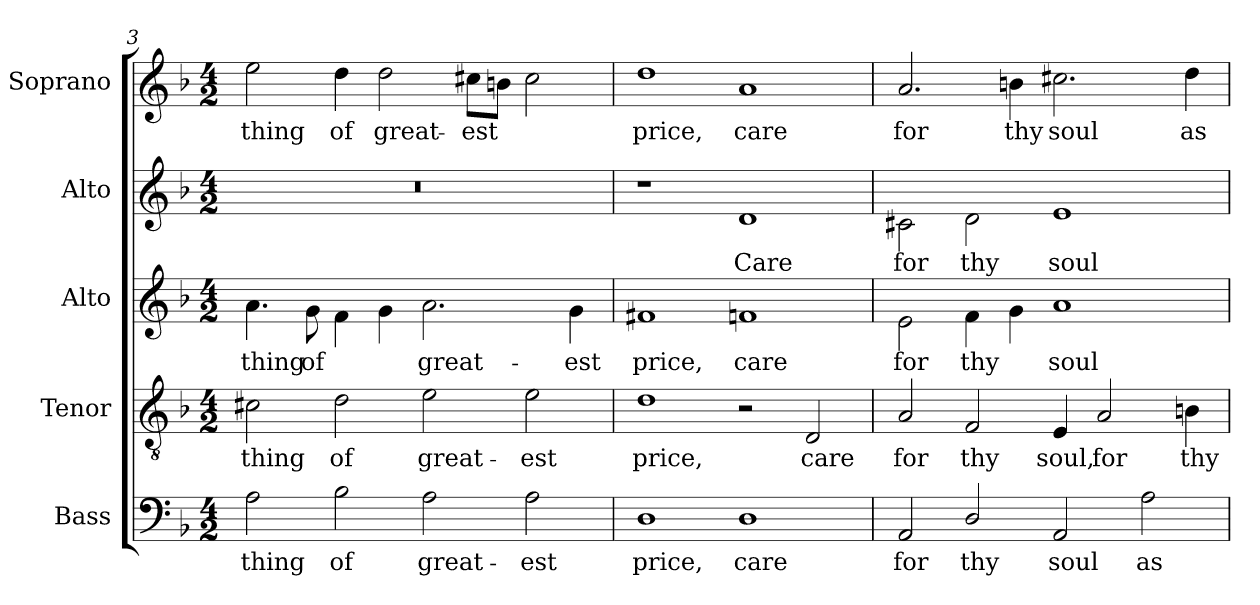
**kern	**text	**kern	**text	**kern	**text	**kern	**text	**kern	**text
*part5	*part5	*part4	*part4	*part3	*part3	*part2	*part2	*part1	*part1
*staff5	*staff5	*staff4	*staff4	*staff3	*staff3	*staff2	*staff2	*staff1	*staff1
*I"Bass	*	*I"Tenor	*	*I"Alto	*	*I"Alto	*	*I"Soprano	*
*I'B.	*	*I'T.	*	*	*	*	*	*I'S.	*
*clefF4	*	*clefGv2	*	*clefG2	*	*clefG2	*	*clefG2	*
*	*	*ITrd7c12	*	*	*	*	*	*	*
*k[b-]	*	*k[b-]	*	*k[b-]	*	*k[b-]	*	*k[b-]	*
*F:	*	*F:	*	*F:	*	*F:	*	*F:	*
*M4/2	*	*M4/2	*	*M4/2	*	*M4/2	*	*M4/2	*
=3	=3	=3	=3	=3	=3	=3	=3	=3	=3
!	!LO:LY:b:color=#000000	!	!	!	!	!	!	!	!
!	!	!	!LO:LY:b:color=#000000	!	!	!	!	!	!
!	!	!	!	!	!LO:LY:b:color=#000000	!LO:N:vis=1	!	!	!
!	!	!	!	!	!	!	!	!	!LO:LY:b:color=#000000
2Ai\	thing	2C#Xi\	thing	4.ai\	thing	0r	.	2eei\	thing
!	!	!	!	!	!LO:LY:b:color=#000000	!	!	!	!
.	.	.	.	8gi\	of	.	.	.	.
!	!LO:LY:b:color=#000000	!	!	!	!	!	!	!	!
!	!	!	!LO:LY:b:color=#000000	!	!	!	!	!	!
!	!	!	!	!	!	!	!	!	!LO:LY:b:color=#000000
2B-i\	of	2Di\	of	4fi\	.	.	.	4ddi\	of
!	!	!	!	!	!	!	!	!	!LO:LY:b:color=#000000
.	.	.	.	4gi\	.	.	.	2ddi\	great-
!	!LO:LY:b:color=#000000	!	!	!	!	!	!	!	!
!	!	!	!LO:LY:b:color=#000000	!	!	!	!	!	!
!	!	!	!	!	!LO:LY:b:color=#000000	!	!	!	!
2Ai\	great-	2Ei\	great-	2.ai\	great-	.	.	.	.
!	!	!	!	!	!	!	!	!	!LO:LY:b:color=#000000
.	.	.	.	.	.	.	.	8cc#Xi\L	-est
.	.	.	.	.	.	.	.	8bni\J	.
!	!LO:LY:b:color=#000000	!	!	!	!	!	!	!	!
!	!	!	!LO:LY:b:color=#000000	!	!	!	!	!	!
2Ai\	-est	2Ei\	-est	.	.	.	.	2cc#i\	.
!	!	!	!	!	!LO:LY:b:color=#000000	!	!	!	!
.	.	.	.	4gi\	-est	.	.	.	.
=4	=4	=4	=4	=4	=4	=4	=4	=4	=4
!	!LO:LY:b:color=#000000	!	!	!	!	!	!	!	!
!	!	!	!LO:LY:b:color=#000000	!	!	!	!	!	!
!	!	!	!	!	!LO:LY:b:color=#000000	!	!	!	!
!	!	!	!	!	!	!	!	!	!LO:LY:b:color=#000000
1Di	price,	1Di	price,	1f#Xi	price,	1r	.	1ddi	price,
!	!LO:LY:b:color=#000000	!	!	!	!	!	!	!	!
!	!	!	!	!	!LO:LY:b:color=#000000	!	!	!	!
!	!	!	!	!	!	!	!LO:LY:b:color=#000000	!	!
!	!	!	!	!	!	!	!	!	!LO:LY:b:color=#000000
1Di	care	2r	.	1fni	care	1di	Care	1ai	care
!	!	!	!LO:LY:b:color=#000000	!	!	!	!	!	!
.	.	2DDi/	care	.	.	.	.	.	.
!!LO:LB:g=z
=5	=5	=5	=5	=5	=5	=5	=5	=5	=5
!	!LO:LY:b:color=#000000	!	!	!	!	!	!	!	!
!	!	!	!LO:LY:b:color=#000000	!	!	!	!	!	!
!	!	!	!	!	!LO:LY:b:color=#000000	!	!	!	!
!	!	!	!	!	!	!	!LO:LY:b:color=#000000	!	!
!	!	!	!	!	!	!	!	!	!LO:LY:b:color=#000000
2AAi/	for	2AAi/	for	2ei\	for	2c#Xi\	for	2.ai/	for
!	!LO:LY:b:color=#000000	!	!	!	!	!	!	!	!
!	!	!	!LO:LY:b:color=#000000	!	!	!	!	!	!
!	!	!	!	!	!LO:LY:b:color=#000000	!	!	!	!
!	!	!	!	!	!	!	!LO:LY:b:color=#000000	!	!
2Di/	thy	2FFi/	thy	4fi\	thy	2di\	thy	.	.
!	!	!	!	!	!	!	!	!	!LO:LY:b:color=#000000
.	.	.	.	4gi\	.	.	.	4bni\	thy
!	!LO:LY:b:color=#000000	!	!	!	!	!	!	!	!
!	!	!	!LO:LY:b:color=#000000	!	!	!	!	!	!
!	!	!	!	!	!LO:LY:b:color=#000000	!	!	!	!
!	!	!	!	!	!	!	!LO:LY:b:color=#000000	!	!
!	!	!	!	!	!	!	!	!	!LO:LY:b:color=#000000
2AAi/	soul	4EEi/	soul,	1ai	soul	1ei	soul	2.cc#Xi\	soul
!	!	!	!LO:LY:b:color=#000000	!	!	!	!	!	!
.	.	2AAi/	for	.	.	.	.	.	.
!	!LO:LY:b:color=#000000	!	!	!	!	!	!	!	!
2Ai\	as	.	.	.	.	.	.	.	.
!	!	!	!LO:LY:b:color=#000000	!	!	!	!	!	!
!	!	!	!	!	!	!	!	!	!LO:LY:b:color=#000000
.	.	4BBni\	thy	.	.	.	.	4ddi\	as
=	=	=	=	=	=	=	=	=	=
*-	*-	*-	*-	*-	*-	*-	*-	*-	*-
